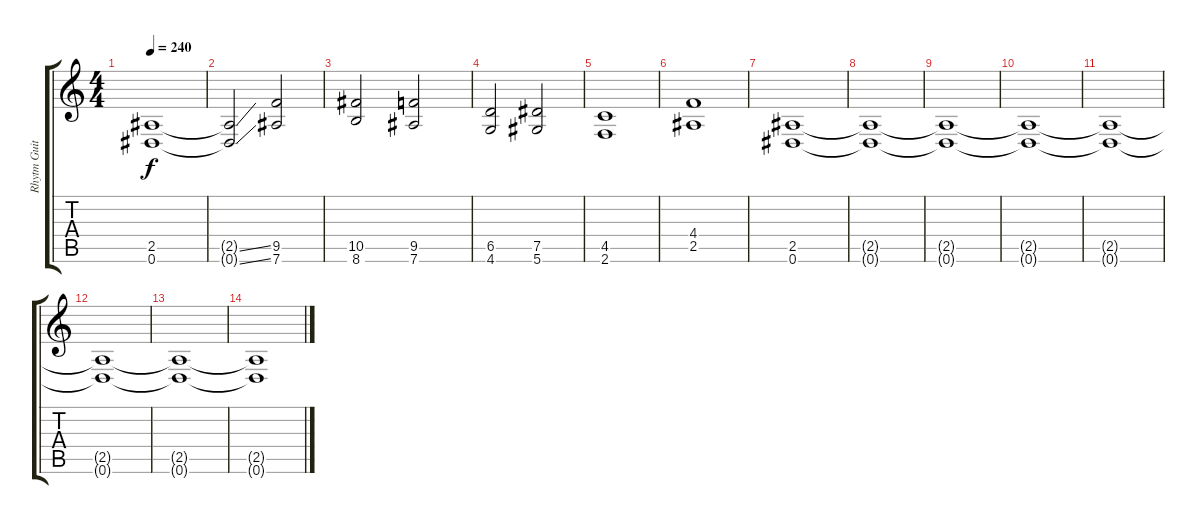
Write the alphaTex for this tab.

\track ("Rhytm Guitar 1" "Rhytm Guit") {instrument distortionguitar}
\staff {score tabs}
\tuning (Eb4 Bb3 Gb3 Db3 Ab2 Eb2) {hide}
\ts (4 4)
\tempo 240
\clef g2
\ks c
(2.5 0.6).1{dy f} |
(2.5{ss t} 0.6{ss t}).2 (9.5 7.6).2 |
(10.5 8.6).2 (9.5 7.6).2 |
(6.5 4.6).2 (7.5 5.6).2 |
(4.5 2.6).1 |
(4.4 2.5).1 |
(2.5 0.6).1 |
(2.5{t} 0.6{t}).1 |
(2.5{t} 0.6{t}).1 |
(2.5{t} 0.6{t}).1 |
(2.5{t} 0.6{t}).1 |
(2.5{t} 0.6{t}).1 |
(2.5{t} 0.6{t}).1 |
(2.5{t} 0.6{t}).1
